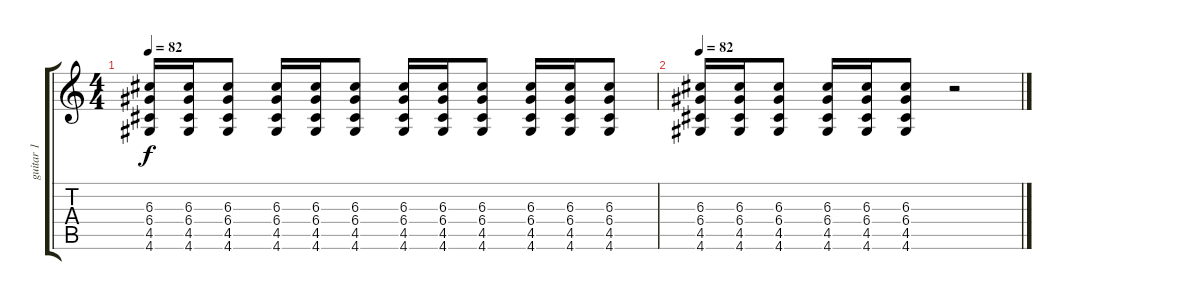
\track ("guitar 1" "guitar 1") {instrument overdrivenguitar}
\staff {score tabs}
\tuning (E4 B3 G3 D3 A2 E2) {hide}
\ts (4 4)
\tempo 82
\clef g2
\ks c
(6.3 6.4 4.5 4.6).16{dy f} (6.3 6.4 4.5 4.6).16 (6.3 6.4 4.5 4.6).8 (6.3 6.4 4.5 4.6).16 (6.3 6.4 4.5 4.6).16 (6.3 6.4 4.5 4.6).8 (6.3 6.4 4.5 4.6).16 (6.3 6.4 4.5 4.6).16 (6.3 6.4 4.5 4.6).8 (6.3 6.4 4.5 4.6).16 (6.3 6.4 4.5 4.6).16 (6.3 6.4 4.5 4.6).8 |
\tempo 82
(6.3 6.4 4.5 4.6).16 (6.3 6.4 4.5 4.6).16 (6.3 6.4 4.5 4.6).8 (6.3 6.4 4.5 4.6).16 (6.3 6.4 4.5 4.6).16 (6.3 6.4 4.5 4.6).8 r.2
